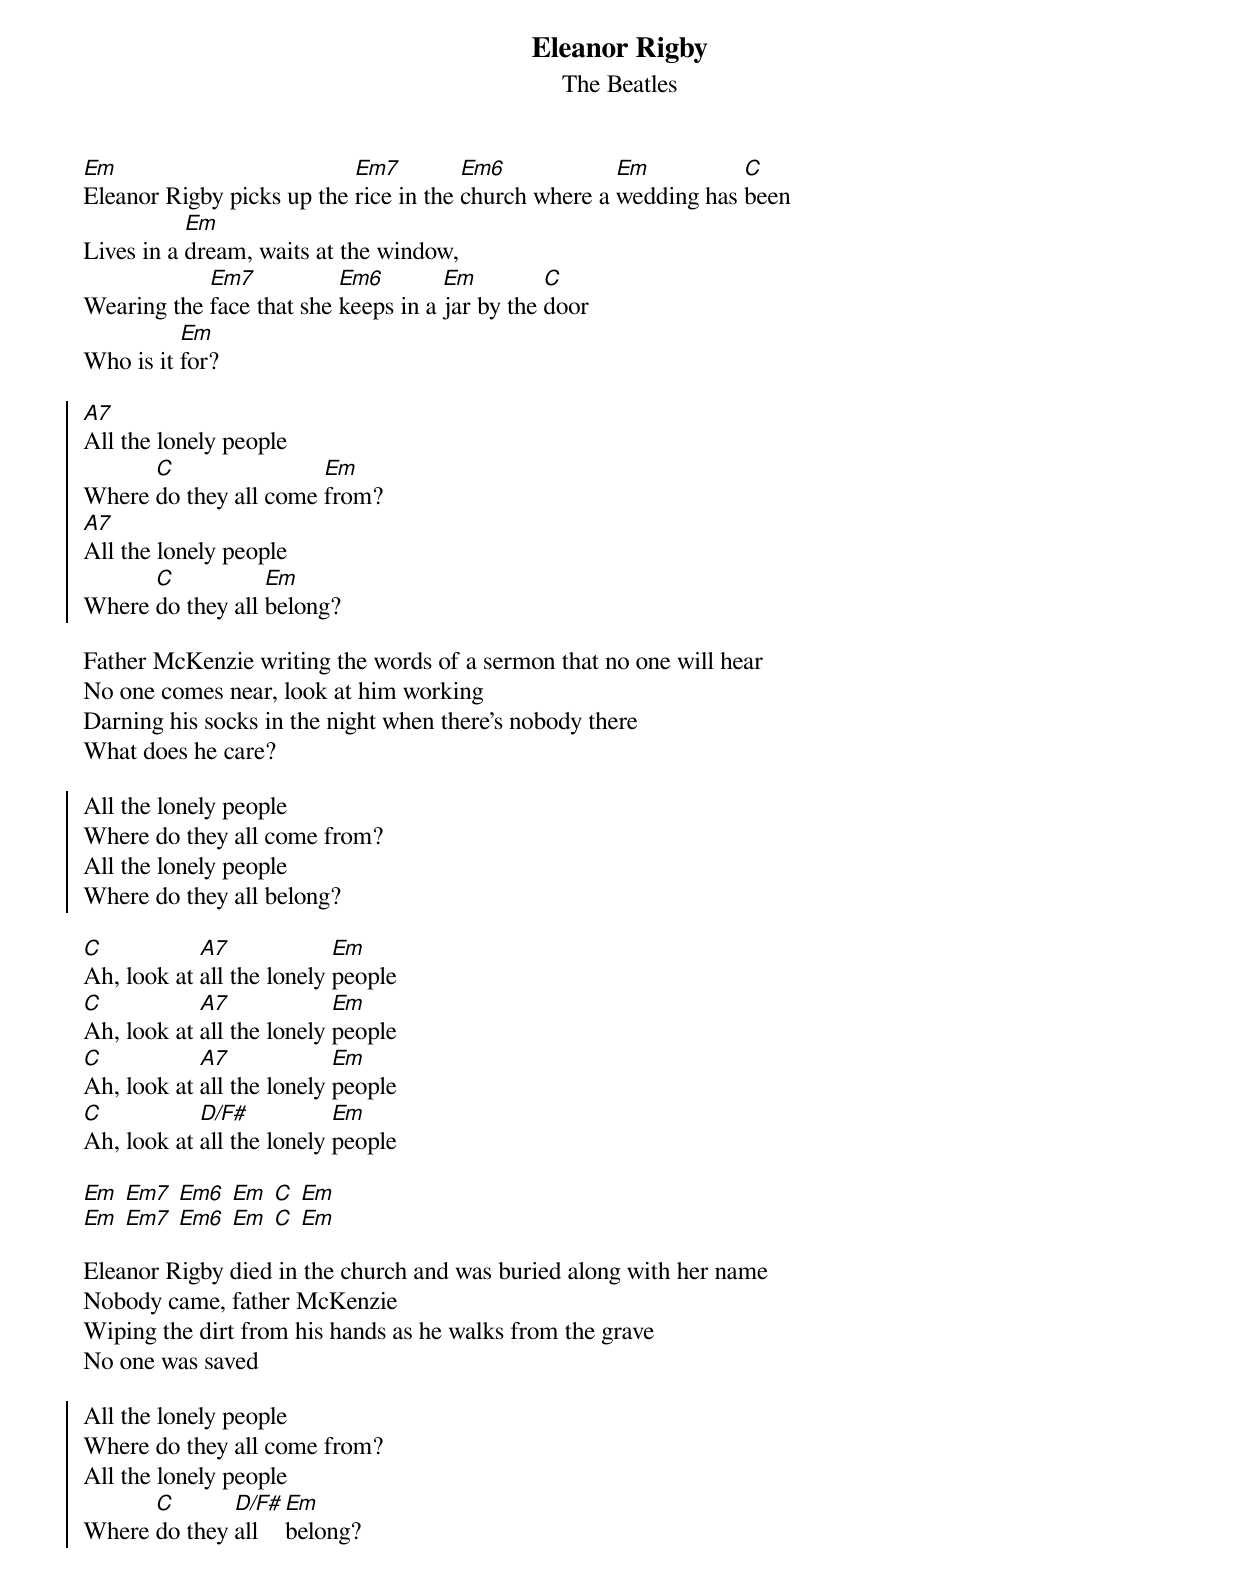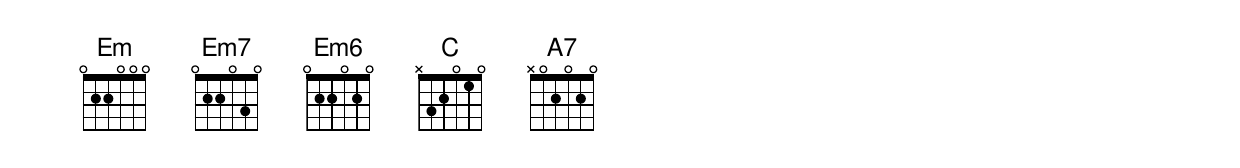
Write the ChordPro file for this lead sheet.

{t:Eleanor Rigby}
{st:The Beatles}
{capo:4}

[Em]Eleanor Rigby picks up the [Em7]rice in the [Em6]church where a [Em]wedding has [C]been
Lives in a [Em]dream, waits at the window,
Wearing the [Em7]face that she [Em6]keeps in a [Em]jar by the [C]door
Who is it [Em]for?

{soc}
[A7]All the lonely people
Where [C]do they all come [Em]from?
[A7]All the lonely people
Where [C]do they all [Em]belong?
{eoc}

Father McKenzie writing the words of a sermon that no one will hear
No one comes near, look at him working
Darning his socks in the night when there's nobody there
What does he care?

{soc}
All the lonely people
Where do they all come from?
All the lonely people
Where do they all belong?
{eoc}

[C]Ah, look at [A7]all the lonely [Em]people
[C]Ah, look at [A7]all the lonely [Em]people
[C]Ah, look at [A7]all the lonely [Em]people
[C]Ah, look at [D/F#]all the lonely [Em]people

[Em] [Em7] [Em6] [Em] [C] [Em]
[Em] [Em7] [Em6] [Em] [C] [Em]

Eleanor Rigby died in the church and was buried along with her name
Nobody came, father McKenzie
Wiping the dirt from his hands as he walks from the grave
No one was saved

{soc}
All the lonely people
Where do they all come from?
All the lonely people
Where [C]do they [D/F#]all [Em]belong?
{eoc}
